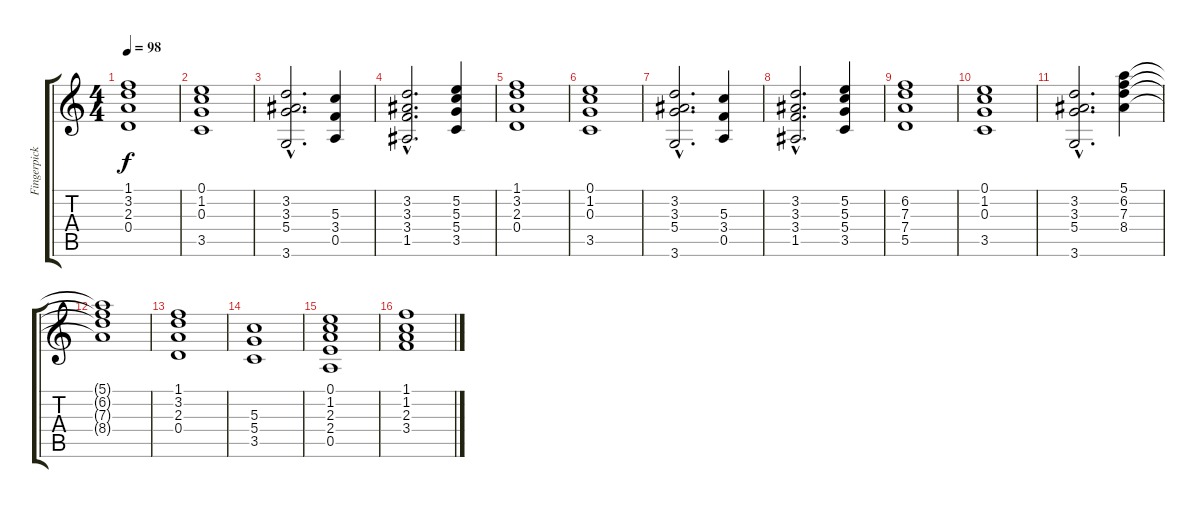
\track ("Fingerpicking guitar" "Fingerpick") {instrument acousticguitarnylon}
\staff {score tabs}
\tuning (E4 B3 G3 D3 A2 E2) {hide}
\ts (4 4)
\tempo 98
\clef g2
\ks c
(1.1 3.2 2.3 0.4).1{dy f} |
(0.1 1.2 0.3 3.5).1 |
(3.2{hac} 3.3{hac} 5.4{hac} 3.6{hac}).2{d} (5.3 3.4 0.5).4 |
(3.2{hac} 3.3{hac} 3.4{hac} 1.5{hac}).2{d} (5.2 5.3 5.4 3.5).4 |
(1.1 3.2 2.3 0.4).1 |
(0.1 1.2 0.3 3.5).1 |
(3.2{hac} 3.3{hac} 5.4{hac} 3.6{hac}).2{d} (5.3 3.4 0.5).4 |
(3.2{hac} 3.3{hac} 3.4{hac} 1.5{hac}).2{d} (5.2 5.3 5.4 3.5).4 |
(6.2 7.3 7.4 5.5).1 |
(0.1 1.2 0.3 3.5).1 |
(3.2{hac} 3.3{hac} 5.4{hac} 3.6{hac}).2{d} (5.1 6.2 7.3 8.4).4 |
(5.1{t} 6.2{t} 7.3{t} 8.4{t}).1 |
(1.1 3.2 2.3 0.4).1 |
(5.3 5.4 3.5).1 |
(0.1 1.2 2.3 2.4 0.5).1 |
(1.1 1.2 2.3 3.4).1
